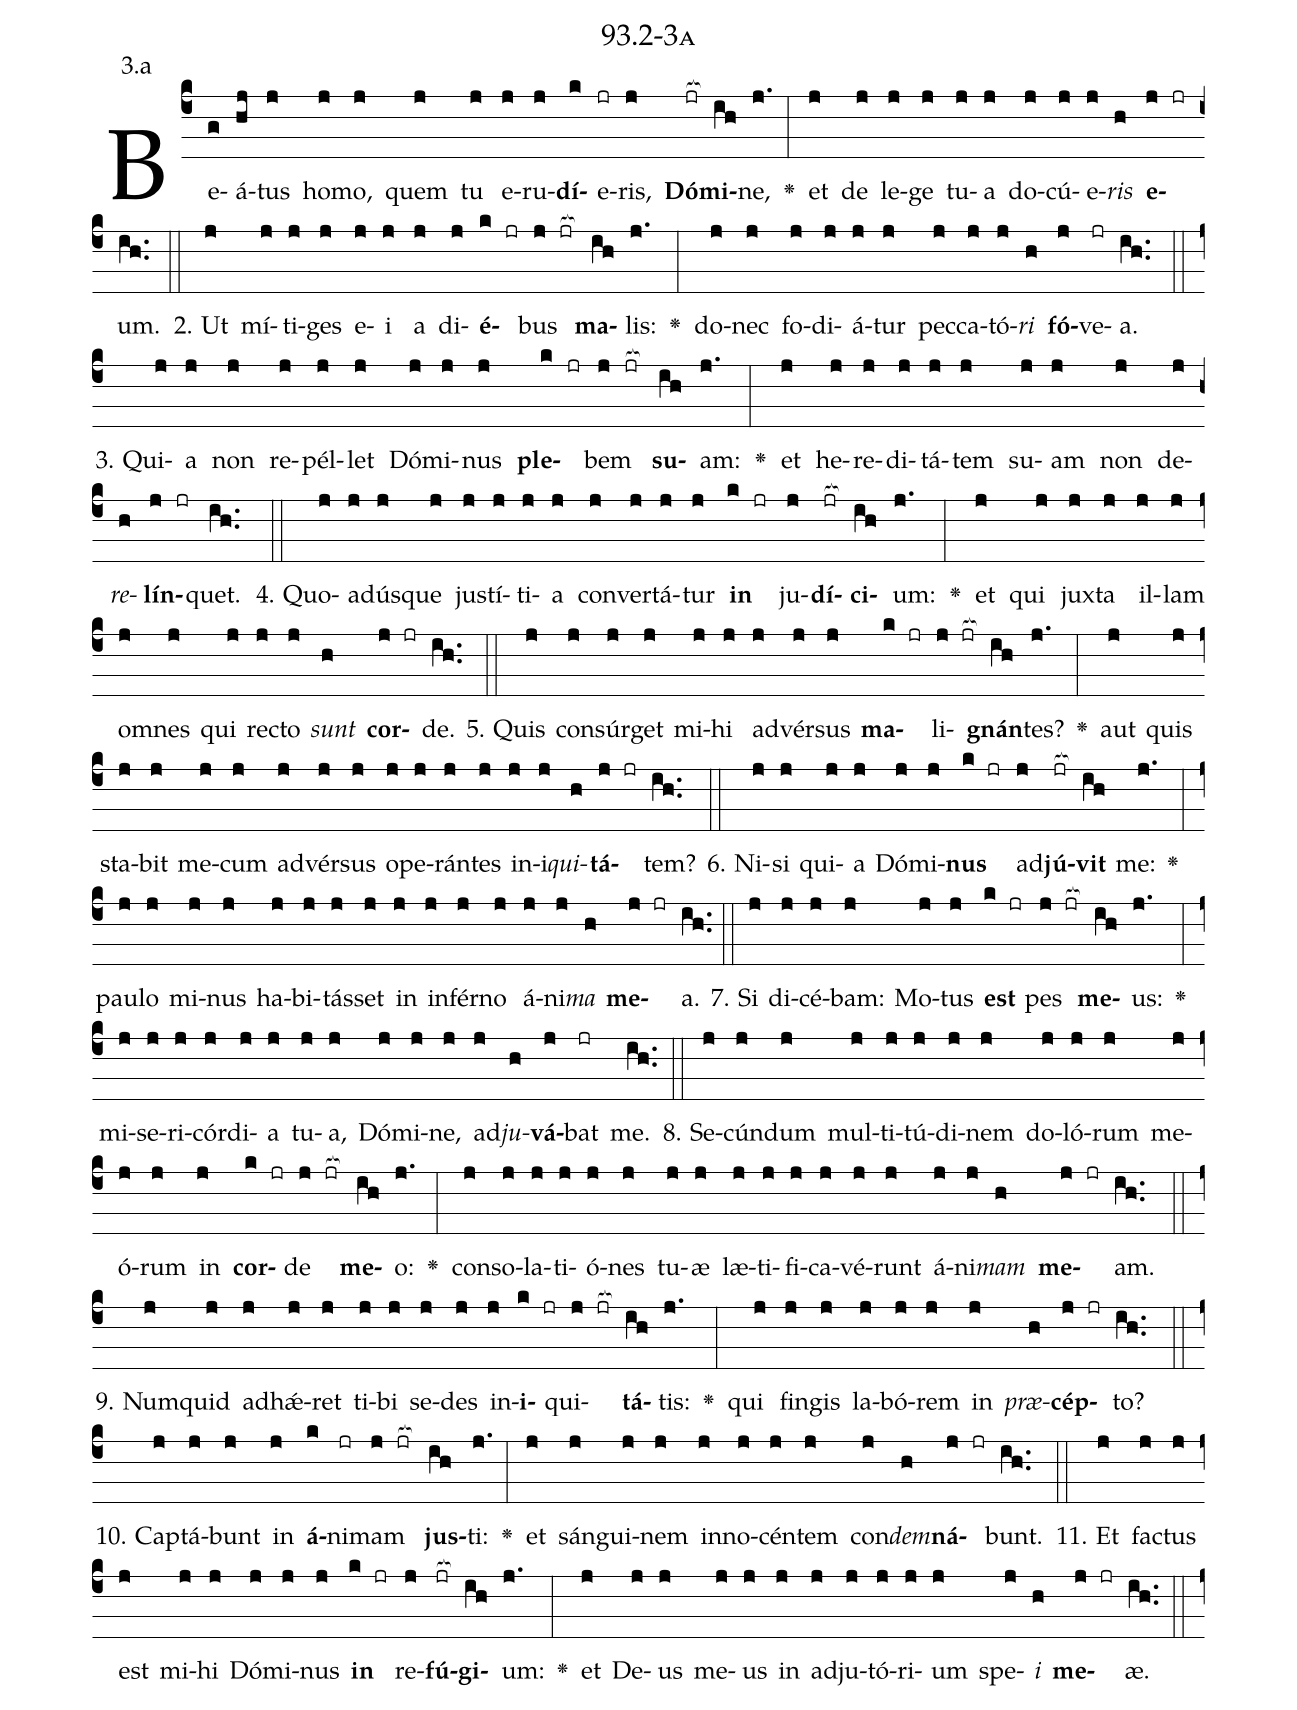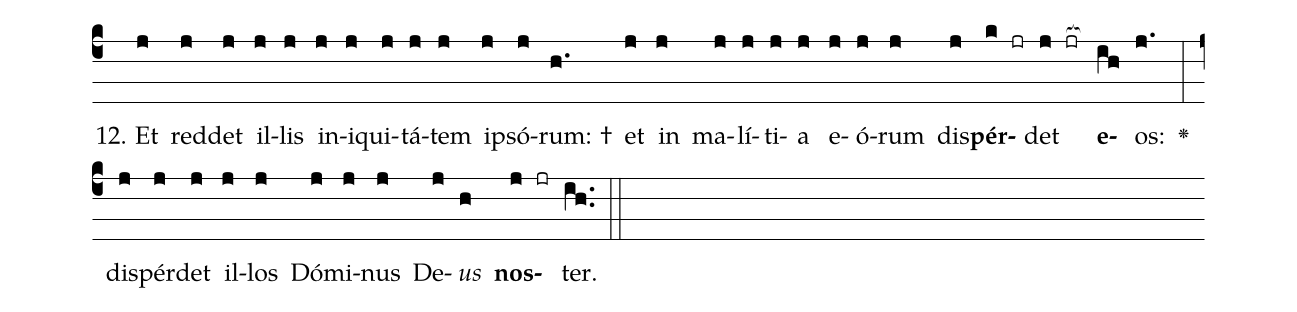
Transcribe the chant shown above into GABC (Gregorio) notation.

name: 93.2-3a;
annotation: 3.a;
%%
(c4)Be(g)á(hj)tus(j) ho(j)mo,(j) quem(j) tu(j) e(j)ru(j)<b>dí</b>(k)e(jr)ris,(j) <b>Dó</b>(jr[ocb:1{])<b>mi</b>(ih[ocb:0}])ne,(j.) <v>\greheightstar</v>(:) et(j) de(j) le(j)ge(j) tu(j)a(j) do(j)cú(j)e(j)<i>ris</i>(h) <b>e</b>(j jr)um.(ih..) (::)
2. Ut(j) mí(j)ti(j)ges(j) e(j)i(j) a(j) di(j)<b>é</b>(k jr)bus(j jr[ocb:1{]) <b>ma</b>(ih[ocb:0}])lis:(j.) <v>\greheightstar</v>(:) do(j)nec(j) fo(j)di(j)á(j)tur(j) pec(j)ca(j)tó(j)<i>ri</i>(h) <b>fó</b>(j)ve(jr)a.(ih..) (::)
3. Qui(j)a(j) non(j) re(j)pél(j)let(j) Dó(j)mi(j)nus(j) <b>ple</b>(k jr)bem(j jr[ocb:1{]) <b>su</b>(ih[ocb:0}])am:(j.) <v>\greheightstar</v>(:) et(j) he(j)re(j)di(j)tá(j)tem(j) su(j)am(j) non(j) de(j)<i>re</i>(h)<b>lín</b>(j jr)quet.(ih..) (::)
4. Quo(j)ad(j)ús(j)que(j) jus(j)tí(j)ti(j)a(j) con(j)ver(j)tá(j)tur(j) <b>in</b>(k jr) ju(j)<b>dí</b>(jr[ocb:1{])<b>ci</b>(ih[ocb:0}])um:(j.) <v>\greheightstar</v>(:) et(j) qui(j) jux(j)ta(j) il(j)lam(j) om(j)nes(j) qui(j) rec(j)to(j) <i>sunt</i>(h) <b>cor</b>(j jr)de.(ih..) (::)
5. Quis(j) con(j)súr(j)get(j) mi(j)hi(j) ad(j)vér(j)sus(j) <b>ma</b>(k jr)li(j jr[ocb:1{])<b>gnán</b>(ih[ocb:0}])tes?(j.) <v>\greheightstar</v>(:) aut(j) quis(j) sta(j)bit(j) me(j)cum(j) ad(j)vér(j)sus(j) o(j)pe(j)rán(j)tes(j) in(j)i(j)<i>qui</i>(h)<b>tá</b>(j jr)tem?(ih..) (::)
6. Ni(j)si(j) qui(j)a(j) Dó(j)mi(j)<b>nus</b>(k jr) ad(j)<b>jú</b>(jr[ocb:1{])<b>vit</b>(ih[ocb:0}]) me:(j.) <v>\greheightstar</v>(:) pau(j)lo(j) mi(j)nus(j) ha(j)bi(j)tás(j)set(j) in(j) in(j)fér(j)no(j) á(j)ni(j)<i>ma</i>(h) <b>me</b>(j jr)a.(ih..) (::)
7. Si(j) di(j)cé(j)bam:(j) Mo(j)tus(j) <b>est</b>(k jr) pes(j jr[ocb:1{]) <b>me</b>(ih[ocb:0}])us:(j.) <v>\greheightstar</v>(:) mi(j)se(j)ri(j)cór(j)di(j)a(j) tu(j)a,(j) Dó(j)mi(j)ne,(j) ad(j)<i>ju</i>(h)<b>vá</b>(j)bat(jr) me.(ih..) (::)
8. Se(j)cún(j)dum(j) mul(j)ti(j)tú(j)di(j)nem(j) do(j)ló(j)rum(j) me(j)ó(j)rum(j) in(j) <b>cor</b>(k jr)de(j jr[ocb:1{]) <b>me</b>(ih[ocb:0}])o:(j.) <v>\greheightstar</v>(:) con(j)so(j)la(j)ti(j)ó(j)nes(j) tu(j)æ(j) læ(j)ti(j)fi(j)ca(j)vé(j)runt(j) á(j)ni(j)<i>mam</i>(h) <b>me</b>(j jr)am.(ih..) (::)
9. Num(j)quid(j) ad(j)hǽ(j)ret(j) ti(j)bi(j) se(j)des(j) in(j)<b>i</b>(k jr)qui(j jr[ocb:1{])<b>tá</b>(ih[ocb:0}])tis:(j.) <v>\greheightstar</v>(:) qui(j) fin(j)gis(j) la(j)bó(j)rem(j) in(j) <i>præ</i>(h)<b>cép</b>(j jr)to?(ih..) (::)
10. Cap(j)tá(j)bunt(j) in(j) <b>á</b>(k)ni(jr)mam(j jr[ocb:1{]) <b>jus</b>(ih[ocb:0}])ti:(j.) <v>\greheightstar</v>(:) et(j) sán(j)gui(j)nem(j) in(j)no(j)cén(j)tem(j) con(j)<i>dem</i>(h)<b>ná</b>(j jr)bunt.(ih..) (::)
11. Et(j) fac(j)tus(j) est(j) mi(j)hi(j) Dó(j)mi(j)nus(j) <b>in</b>(k jr) re(j)<b>fú</b>(jr[ocb:1{])<b>gi</b>(ih[ocb:0}])um:(j.) <v>\greheightstar</v>(:) et(j) De(j)us(j) me(j)us(j) in(j) ad(j)ju(j)tó(j)ri(j)um(j) spe(j)<i>i</i>(h) <b>me</b>(j jr)æ.(ih..) (::)
12. Et(j) red(j)det(j) il(j)lis(j) in(j)i(j)qui(j)tá(j)tem(j) ip(j)só(j)rum: †(h.) et(j) in(j) ma(j)lí(j)ti(j)a(j) e(j)ó(j)rum(j) dis(j)<b>pér</b>(k jr)det(j jr[ocb:1{]) <b>e</b>(ih[ocb:0}])os:(j.) <v>\greheightstar</v>(:) dis(j)pér(j)det(j) il(j)los(j) Dó(j)mi(j)nus(j) De(j)<i>us</i>(h) <b>nos</b>(j jr)ter.(ih..) (::)
